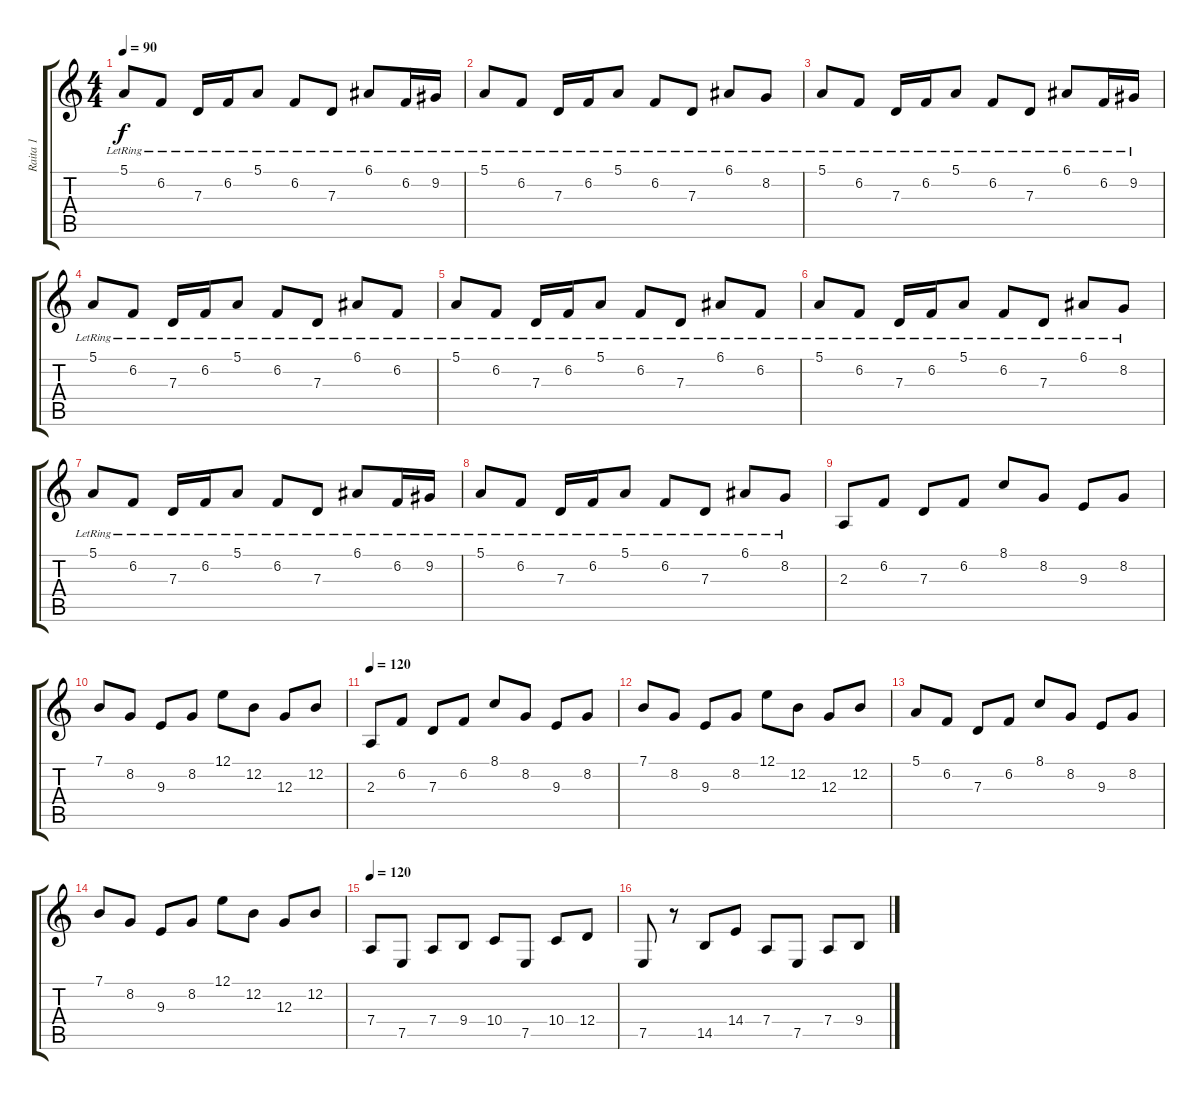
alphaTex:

\track ("Raita 1" "Raita 1") {instrument acousticgrandpiano}
\staff {score tabs}
\tuning (E4 B3 G3 D3 A2 E2) {hide}
\ts (4 4)
\tempo 90
\clef g2
\ks c
5.1{lr}.8{dy f} 6.2{lr}.8 7.3{lr}.16 6.2{lr}.16 5.1{lr}.8 6.2{lr}.8 7.3{lr}.8 6.1{lr}.8 6.2{lr}.16 9.2{lr}.16 |
5.1{lr}.8 6.2{lr}.8 7.3{lr}.16 6.2{lr}.16 5.1{lr}.8 6.2{lr}.8 7.3{lr}.8 6.1{lr}.8 8.2{lr}.8 |
5.1{lr}.8 6.2{lr}.8 7.3{lr}.16 6.2{lr}.16 5.1{lr}.8 6.2{lr}.8 7.3{lr}.8 6.1{lr}.8 6.2{lr}.16 9.2{lr}.16 |
5.1{lr}.8 6.2{lr}.8 7.3{lr}.16 6.2{lr}.16 5.1{lr}.8 6.2{lr}.8 7.3{lr}.8 6.1{lr}.8 6.2{lr}.8 |
5.1{lr}.8 6.2{lr}.8 7.3{lr}.16 6.2{lr}.16 5.1{lr}.8 6.2{lr}.8 7.3{lr}.8 6.1{lr}.8 6.2{lr}.8 |
5.1{lr}.8 6.2{lr}.8 7.3{lr}.16 6.2{lr}.16 5.1{lr}.8 6.2{lr}.8 7.3{lr}.8 6.1{lr}.8 8.2{lr}.8 |
5.1{lr}.8 6.2{lr}.8 7.3{lr}.16 6.2{lr}.16 5.1{lr}.8 6.2{lr}.8 7.3{lr}.8 6.1{lr}.8 6.2{lr}.16 9.2{lr}.16 |
5.1{lr}.8 6.2{lr}.8 7.3{lr}.16 6.2{lr}.16 5.1{lr}.8 6.2{lr}.8 7.3{lr}.8 6.1{lr}.8 8.2{lr}.8 |
2.3.8 6.2.8 7.3.8 6.2.8 8.1.8 8.2.8 9.3.8 8.2.8 |
7.1.8 8.2.8 9.3.8 8.2.8 12.1.8 12.2.8 12.3.8 12.2.8 |
\tempo 120
2.3.8 6.2.8 7.3.8 6.2.8 8.1.8 8.2.8 9.3.8 8.2.8 |
7.1.8 8.2.8 9.3.8 8.2.8 12.1.8 12.2.8 12.3.8 12.2.8 |
5.1.8 6.2.8 7.3.8 6.2.8 8.1.8 8.2.8 9.3.8 8.2.8 |
7.1.8 8.2.8 9.3.8 8.2.8 12.1.8 12.2.8 12.3.8 12.2.8 |
\tempo 120
7.4.8 7.5.8 7.4.8 9.4.8 10.4.8 7.5.8 10.4.8 12.4.8 |
7.5.8 r.8 14.5.8 14.4.8 7.4.8 7.5.8 7.4.8 9.4.8
